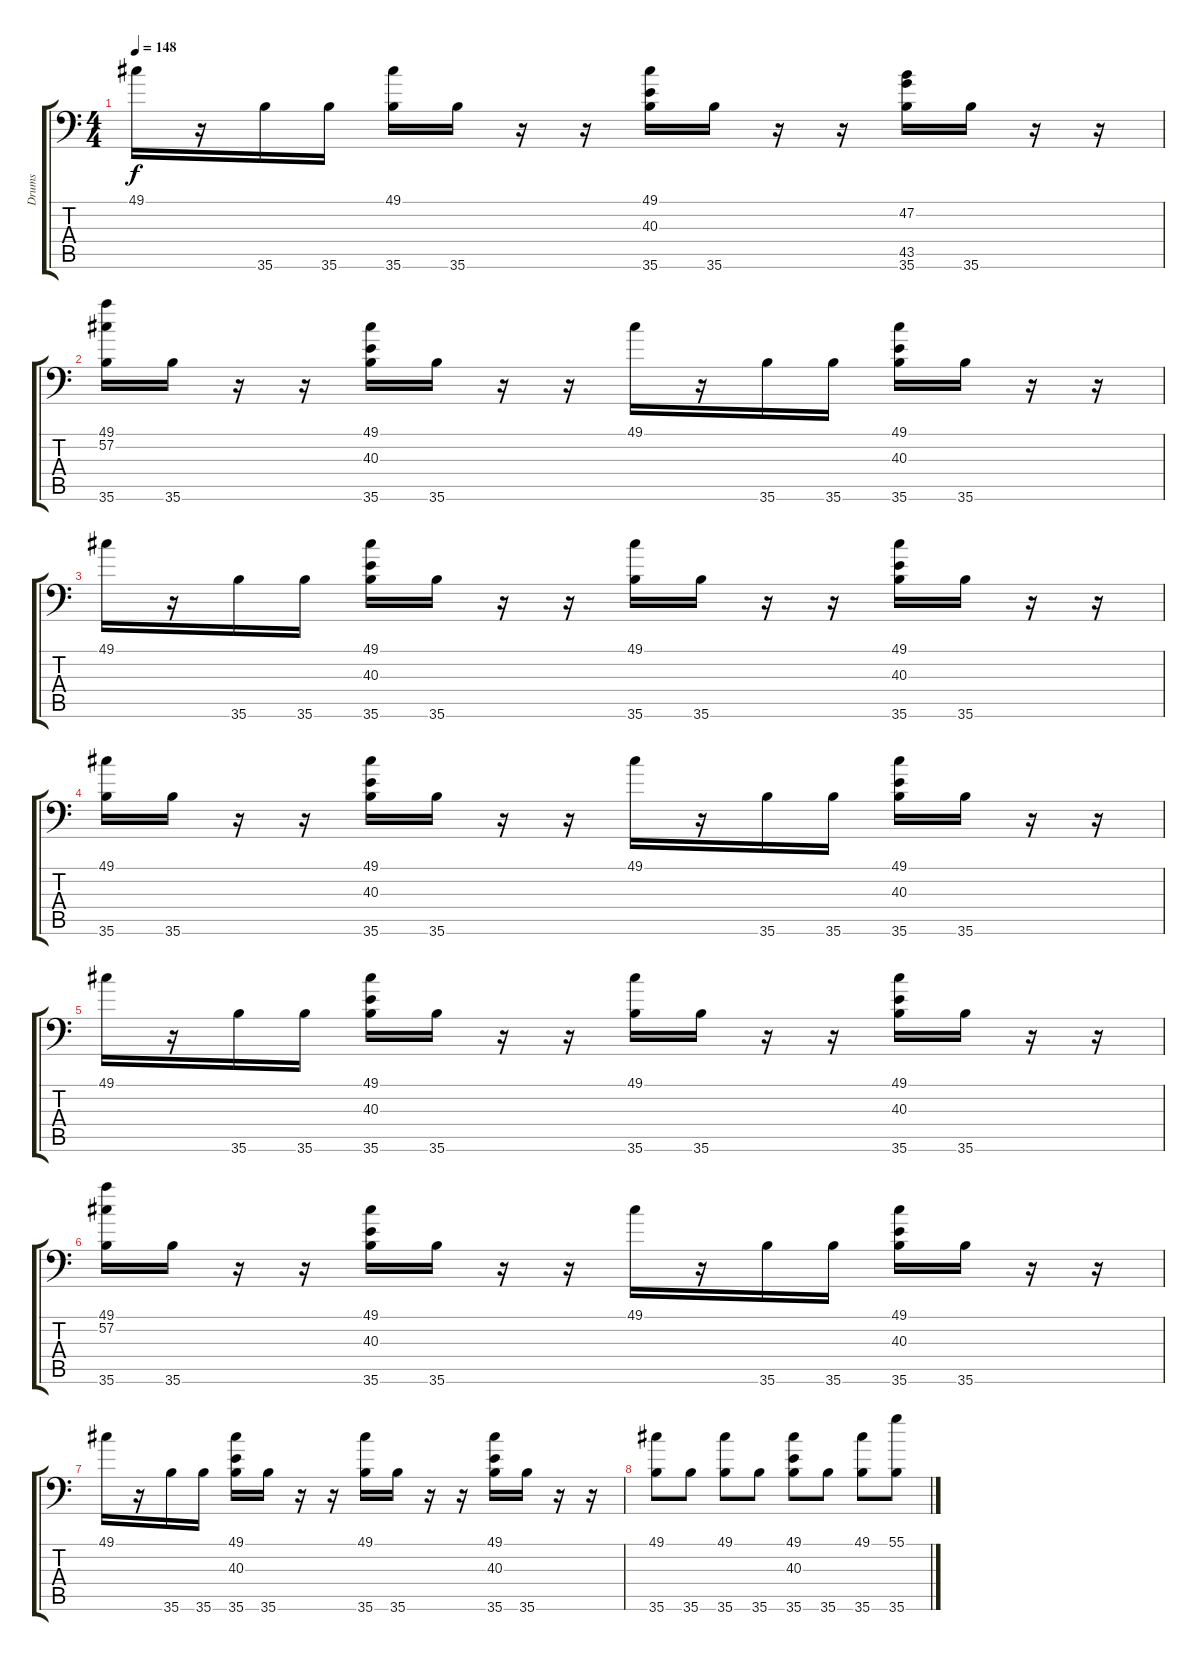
\track ("Drums" "Drums") {instrument acousticgrandpiano}
\staff {score tabs}
\tuning (C-1 C-1 C-1 C-1 C-1 C-1) {hide}
\ts (4 4)
\tempo 148
\clef f4
\ks c
49.1.16{dy f} r.16 35.6.16 35.6.16 (49.1 35.6).16 35.6.16 r.16 r.16 (49.1 40.3 35.6).16 35.6.16 r.16 r.16 (47.2 43.5 35.6).16 35.6.16 r.16 r.16 |
(49.1 57.2 35.6).16 35.6.16 r.16 r.16 (49.1 40.3 35.6).16 35.6.16 r.16 r.16 49.1.16 r.16 35.6.16 35.6.16 (49.1 40.3 35.6).16 35.6.16 r.16 r.16 |
49.1.16 r.16 35.6.16 35.6.16 (49.1 40.3 35.6).16 35.6.16 r.16 r.16 (49.1 35.6).16 35.6.16 r.16 r.16 (49.1 40.3 35.6).16 35.6.16 r.16 r.16 |
(49.1 35.6).16 35.6.16 r.16 r.16 (49.1 40.3 35.6).16 35.6.16 r.16 r.16 49.1.16 r.16 35.6.16 35.6.16 (49.1 40.3 35.6).16 35.6.16 r.16 r.16 |
49.1.16 r.16 35.6.16 35.6.16 (49.1 40.3 35.6).16 35.6.16 r.16 r.16 (49.1 35.6).16 35.6.16 r.16 r.16 (49.1 40.3 35.6).16 35.6.16 r.16 r.16 |
(49.1 57.2 35.6).16 35.6.16 r.16 r.16 (49.1 40.3 35.6).16 35.6.16 r.16 r.16 49.1.16 r.16 35.6.16 35.6.16 (49.1 40.3 35.6).16 35.6.16 r.16 r.16 |
49.1.16 r.16 35.6.16 35.6.16 (49.1 40.3 35.6).16 35.6.16 r.16 r.16 (49.1 35.6).16 35.6.16 r.16 r.16 (49.1 40.3 35.6).16 35.6.16 r.16 r.16 |
(49.1 35.6).8 35.6.8 (49.1 35.6).8 35.6.8 (49.1 40.3 35.6).8 35.6.8 (49.1 35.6).8 (55.1 35.6).8
